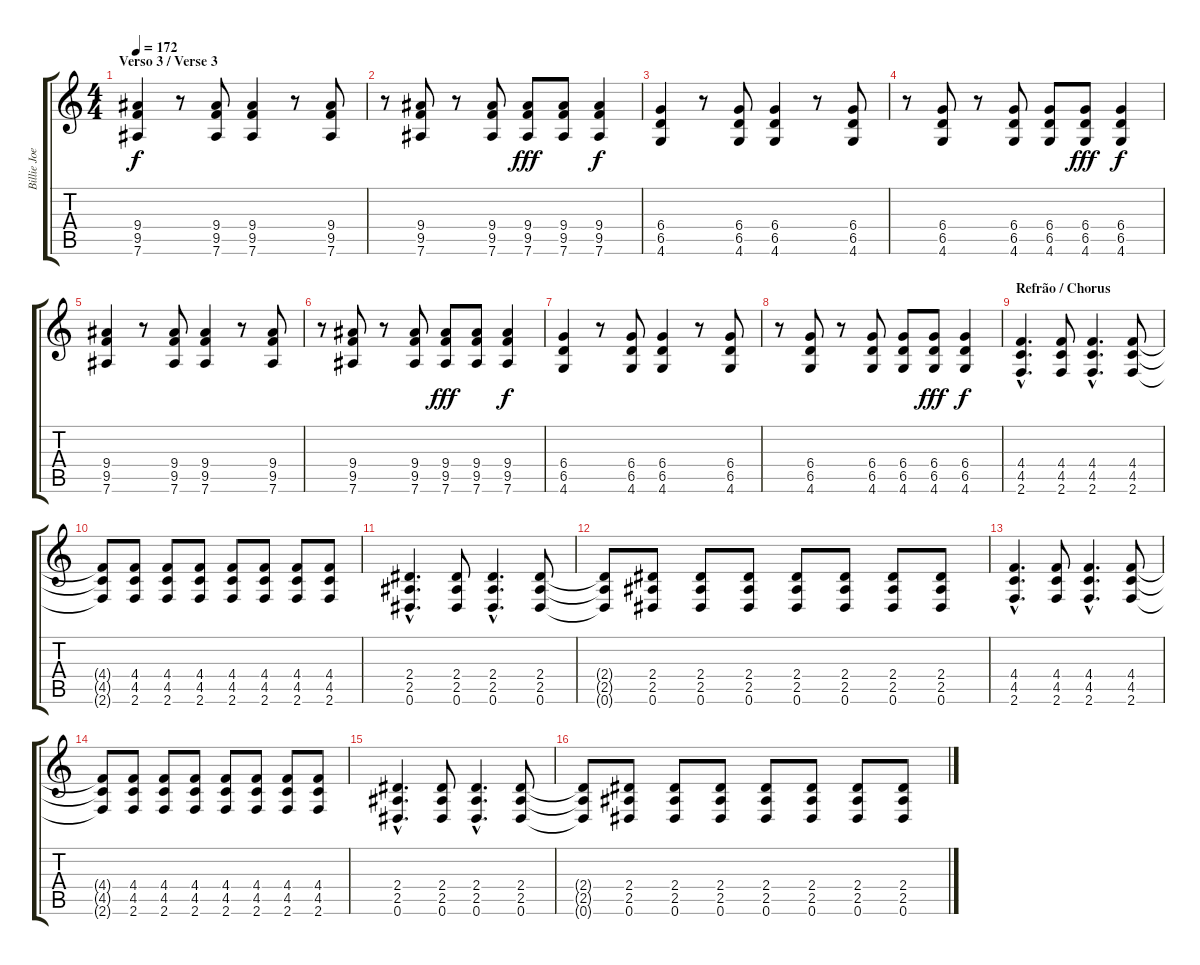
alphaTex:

\track ("Billie Joe - Guitarra / Guitar" "Billie Joe") {instrument overdrivenguitar}
\staff {score tabs}
\tuning (Eb4 Bb3 Gb3 Db3 Ab2 Eb2) {hide}
\ts (4 4)
\section ("" "Verso 3 / Verse 3")
\tempo 172
\clef g2
\ks c
(9.4 9.5 7.6).4{dy f} r.8 (9.4 9.5 7.6).8 (9.4 9.5 7.6).4 r.8 (9.4 9.5 7.6).8 |
r.8 (9.4 9.5 7.6).8 r.8 (9.4 9.5 7.6).8 (9.4 9.5 7.6).8{dy fff} (9.4 9.5 7.6).8 (9.4 9.5 7.6).4{dy f} |
(6.4 6.5 4.6).4 r.8 (6.4 6.5 4.6).8 (6.4 6.5 4.6).4 r.8 (6.4 6.5 4.6).8 |
r.8 (6.4 6.5 4.6).8 r.8 (6.4 6.5 4.6).8 (6.4 6.5 4.6).8 (6.4 6.5 4.6).8{dy fff} (6.4 6.5 4.6).4{dy f} |
(9.4 9.5 7.6).4 r.8 (9.4 9.5 7.6).8 (9.4 9.5 7.6).4 r.8 (9.4 9.5 7.6).8 |
r.8 (9.4 9.5 7.6).8 r.8 (9.4 9.5 7.6).8 (9.4 9.5 7.6).8{dy fff} (9.4 9.5 7.6).8 (9.4 9.5 7.6).4{dy f} |
(6.4 6.5 4.6).4 r.8 (6.4 6.5 4.6).8 (6.4 6.5 4.6).4 r.8 (6.4 6.5 4.6).8 |
r.8 (6.4 6.5 4.6).8 r.8 (6.4 6.5 4.6).8 (6.4 6.5 4.6).8 (6.4 6.5 4.6).8{dy fff} (6.4 6.5 4.6).4{dy f} |
\section ("" "Refrão / Chorus")
(4.4{hac} 4.5{hac} 2.6{hac}).4{d} (4.4 4.5 2.6).8 (4.4{hac} 4.5{hac} 2.6{hac}).4{d} (4.4 4.5 2.6).8 |
(4.4{t} 4.5{t} 2.6{t}).8 (4.4 4.5 2.6).8 (4.4 4.5 2.6).8 (4.4 4.5 2.6).8 (4.4 4.5 2.6).8 (4.4 4.5 2.6).8 (4.4 4.5 2.6).8 (4.4 4.5 2.6).8 |
(2.4{hac} 2.5{hac} 0.6{hac}).4{d} (2.4 2.5 0.6).8 (2.4{hac} 2.5{hac} 0.6{hac}).4{d} (2.4 2.5 0.6).8 |
(2.4{t} 2.5{t} 0.6{t}).8 (2.4 2.5 0.6).8 (2.4 2.5 0.6).8 (2.4 2.5 0.6).8 (2.4 2.5 0.6).8 (2.4 2.5 0.6).8 (2.4 2.5 0.6).8 (2.4 2.5 0.6).8 |
(4.4{hac} 4.5{hac} 2.6{hac}).4{d} (4.4 4.5 2.6).8 (4.4{hac} 4.5{hac} 2.6{hac}).4{d} (4.4 4.5 2.6).8 |
(4.4{t} 4.5{t} 2.6{t}).8 (4.4 4.5 2.6).8 (4.4 4.5 2.6).8 (4.4 4.5 2.6).8 (4.4 4.5 2.6).8 (4.4 4.5 2.6).8 (4.4 4.5 2.6).8 (4.4 4.5 2.6).8 |
(2.4{hac} 2.5{hac} 0.6{hac}).4{d} (2.4 2.5 0.6).8 (2.4{hac} 2.5{hac} 0.6{hac}).4{d} (2.4 2.5 0.6).8 |
(2.4{t} 2.5{t} 0.6{t}).8 (2.4 2.5 0.6).8 (2.4 2.5 0.6).8 (2.4 2.5 0.6).8 (2.4 2.5 0.6).8 (2.4 2.5 0.6).8 (2.4 2.5 0.6).8 (2.4 2.5 0.6).8
